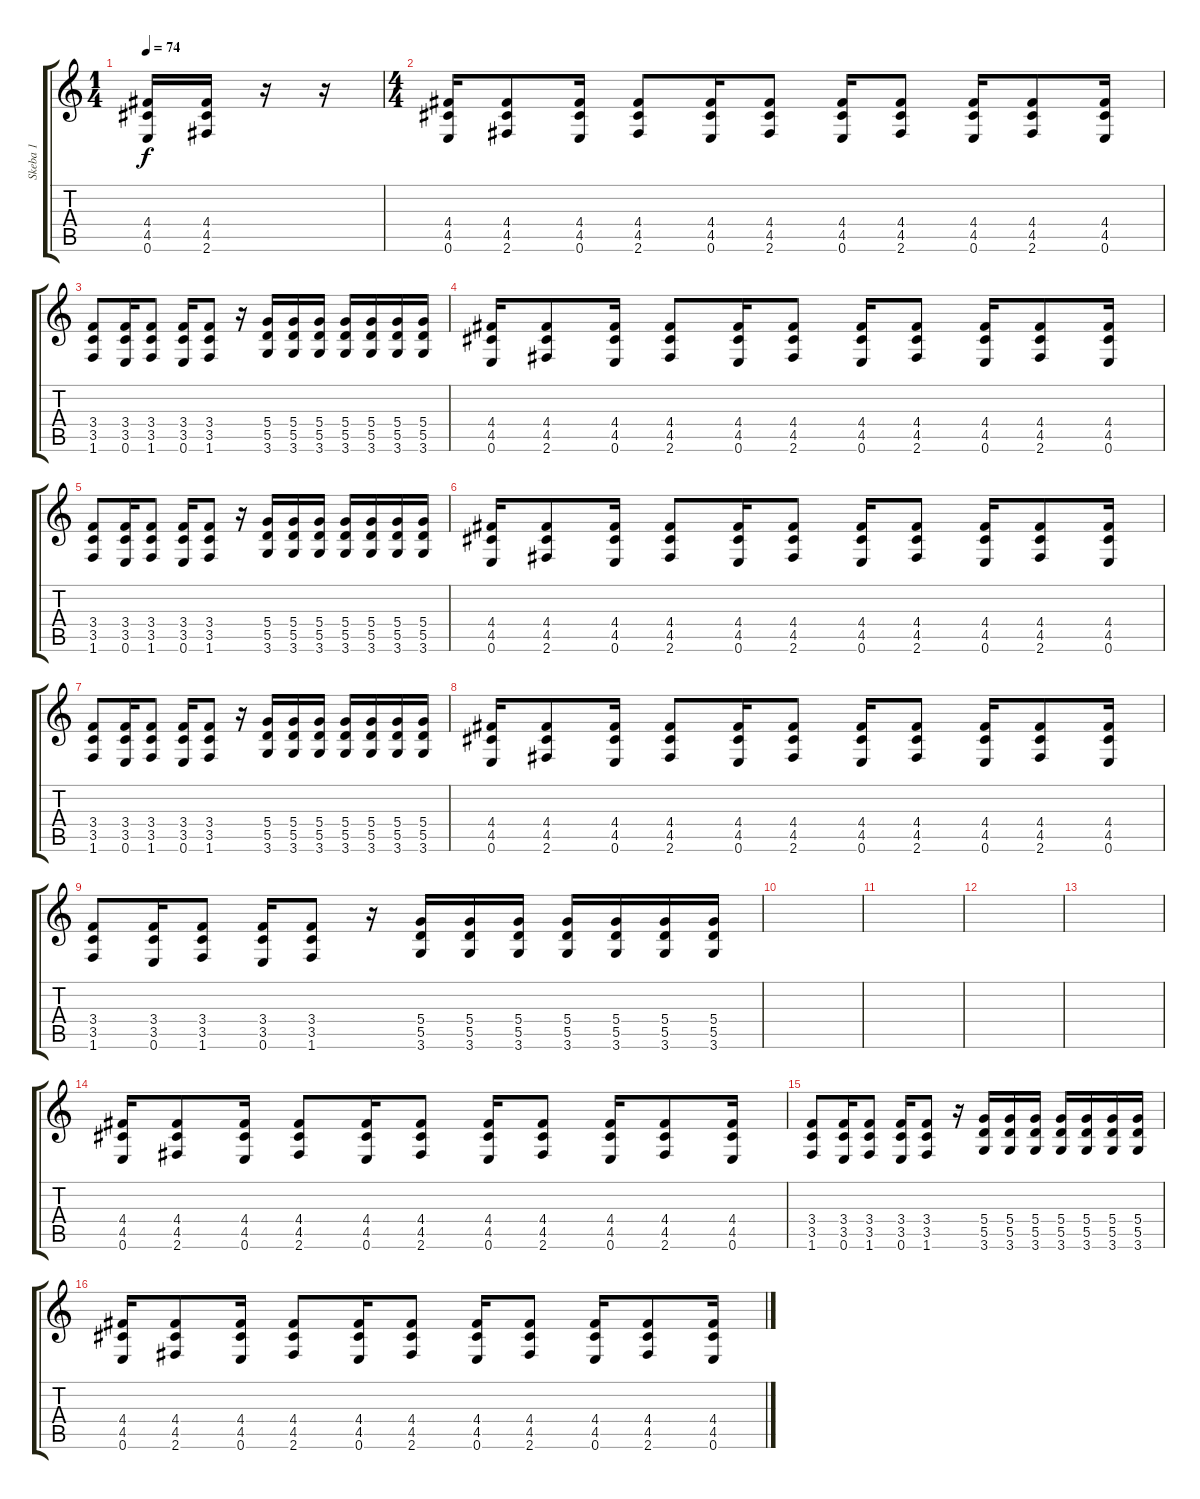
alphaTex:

\track ("Skeba 1" "Skeba 1") {instrument distortionguitar}
\staff {score tabs}
\tuning (E4 B3 G3 D3 A2 E2) {hide}
\ts (1 4)
\tempo 74
\clef g2
\ks c
(4.4 4.5 0.6).16{dy f instrument distortionguitar} (4.4 4.5 2.6).16 r.16 r.16 |
\ts (4 4)
(4.4 4.5 0.6).16 (4.4 4.5 2.6).8 (4.4 4.5 0.6).16 (4.4 4.5 2.6).8 (4.4 4.5 0.6).16 (4.4 4.5 2.6).8 (4.4 4.5 0.6).16 (4.4 4.5 2.6).8 (4.4 4.5 0.6).16 (4.4 4.5 2.6).8 (4.4 4.5 0.6).16 |
(3.4 3.5 1.6).8 (3.4 3.5 0.6).16 (3.4 3.5 1.6).8 (3.4 3.5 0.6).16 (3.4 3.5 1.6).8 r.16 (5.4 5.5 3.6).16 (5.4 5.5 3.6).16 (5.4 5.5 3.6).16 (5.4 5.5 3.6).16 (5.4 5.5 3.6).16 (5.4 5.5 3.6).16 (5.4 5.5 3.6).16 |
(4.4 4.5 0.6).16 (4.4 4.5 2.6).8 (4.4 4.5 0.6).16 (4.4 4.5 2.6).8 (4.4 4.5 0.6).16 (4.4 4.5 2.6).8 (4.4 4.5 0.6).16 (4.4 4.5 2.6).8 (4.4 4.5 0.6).16 (4.4 4.5 2.6).8 (4.4 4.5 0.6).16 |
(3.4 3.5 1.6).8 (3.4 3.5 0.6).16 (3.4 3.5 1.6).8 (3.4 3.5 0.6).16 (3.4 3.5 1.6).8 r.16 (5.4 5.5 3.6).16 (5.4 5.5 3.6).16 (5.4 5.5 3.6).16 (5.4 5.5 3.6).16 (5.4 5.5 3.6).16 (5.4 5.5 3.6).16 (5.4 5.5 3.6).16 |
(4.4 4.5 0.6).16 (4.4 4.5 2.6).8 (4.4 4.5 0.6).16 (4.4 4.5 2.6).8 (4.4 4.5 0.6).16 (4.4 4.5 2.6).8 (4.4 4.5 0.6).16 (4.4 4.5 2.6).8 (4.4 4.5 0.6).16 (4.4 4.5 2.6).8 (4.4 4.5 0.6).16 |
(3.4 3.5 1.6).8 (3.4 3.5 0.6).16 (3.4 3.5 1.6).8 (3.4 3.5 0.6).16 (3.4 3.5 1.6).8 r.16 (5.4 5.5 3.6).16 (5.4 5.5 3.6).16 (5.4 5.5 3.6).16 (5.4 5.5 3.6).16 (5.4 5.5 3.6).16 (5.4 5.5 3.6).16 (5.4 5.5 3.6).16 |
(4.4 4.5 0.6).16 (4.4 4.5 2.6).8 (4.4 4.5 0.6).16 (4.4 4.5 2.6).8 (4.4 4.5 0.6).16 (4.4 4.5 2.6).8 (4.4 4.5 0.6).16 (4.4 4.5 2.6).8 (4.4 4.5 0.6).16 (4.4 4.5 2.6).8 (4.4 4.5 0.6).16 |
(3.4 3.5 1.6).8 (3.4 3.5 0.6).16 (3.4 3.5 1.6).8 (3.4 3.5 0.6).16 (3.4 3.5 1.6).8 r.16 (5.4 5.5 3.6).16 (5.4 5.5 3.6).16 (5.4 5.5 3.6).16 (5.4 5.5 3.6).16 (5.4 5.5 3.6).16 (5.4 5.5 3.6).16 (5.4 5.5 3.6).16 |
|
|
|
|
(4.4 4.5 0.6).16 (4.4 4.5 2.6).8 (4.4 4.5 0.6).16 (4.4 4.5 2.6).8 (4.4 4.5 0.6).16 (4.4 4.5 2.6).8 (4.4 4.5 0.6).16 (4.4 4.5 2.6).8 (4.4 4.5 0.6).16 (4.4 4.5 2.6).8 (4.4 4.5 0.6).16 |
(3.4 3.5 1.6).8 (3.4 3.5 0.6).16 (3.4 3.5 1.6).8 (3.4 3.5 0.6).16 (3.4 3.5 1.6).8 r.16 (5.4 5.5 3.6).16 (5.4 5.5 3.6).16 (5.4 5.5 3.6).16 (5.4 5.5 3.6).16 (5.4 5.5 3.6).16 (5.4 5.5 3.6).16 (5.4 5.5 3.6).16 |
(4.4 4.5 0.6).16 (4.4 4.5 2.6).8 (4.4 4.5 0.6).16 (4.4 4.5 2.6).8 (4.4 4.5 0.6).16 (4.4 4.5 2.6).8 (4.4 4.5 0.6).16 (4.4 4.5 2.6).8 (4.4 4.5 0.6).16 (4.4 4.5 2.6).8 (4.4 4.5 0.6).16
